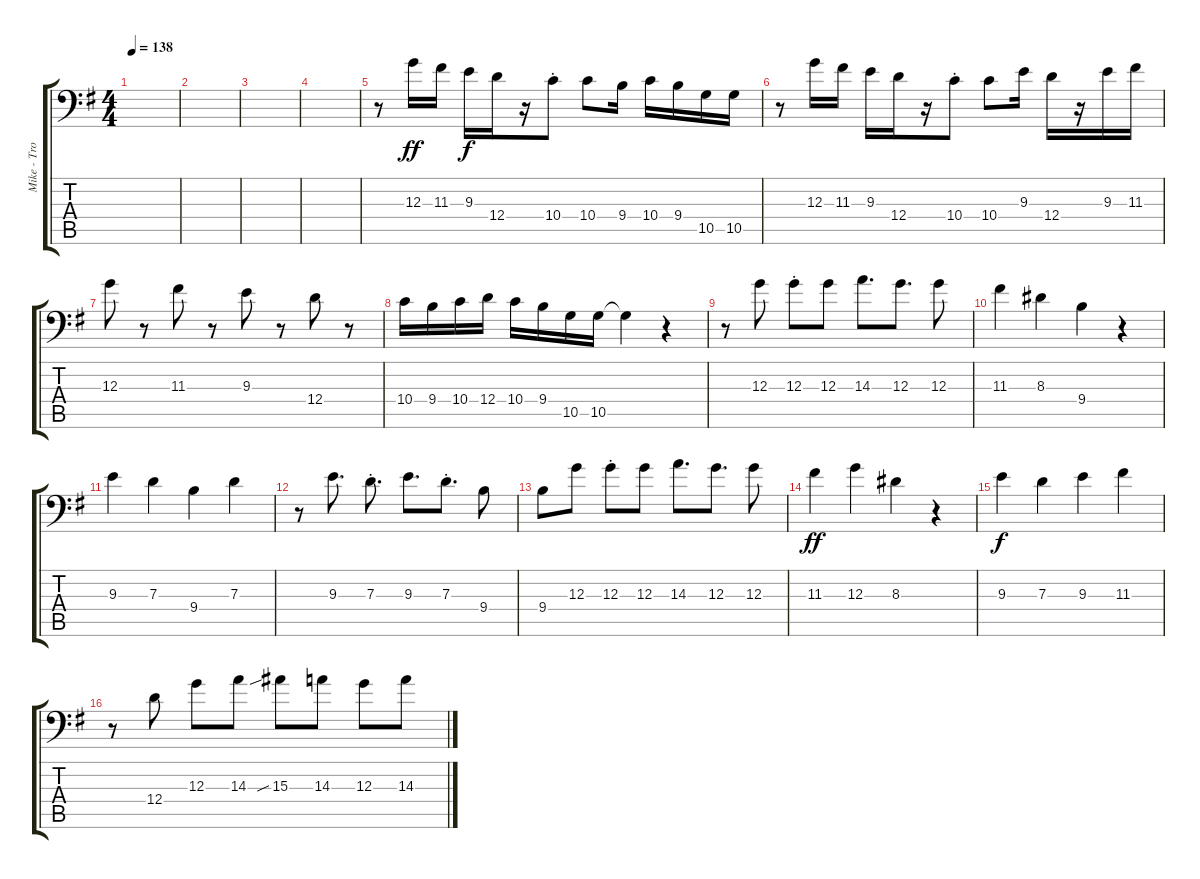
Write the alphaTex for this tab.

\track ("Mike - Trombone" "Mike - Tro") {instrument trombone}
\staff {score tabs}
\tuning (E4 B3 G3 D3 A2 A1) {hide}
\ts (4 4)
\tempo 138
\clef f4
\ks g
|
|
|
|
r.8 12.3.16{dy ff} 11.3.16 9.3.16{dy f} 12.4.16 r.16 10.4{st}.8 10.4.8 9.4.16 10.4.16 9.4.16 10.5.16 10.5.16 |
r.8 12.3.16 11.3.16 9.3.16 12.4.16 r.16 10.4{st}.8 10.4.8 9.3.16 12.4.16 r.16 9.3.16 11.3.16 |
12.3.8 r.8 11.3.8 r.8 9.3.8 r.8 12.4.8 r.8 |
10.4.16 9.4.16 10.4.16 12.4.16 10.4.16 9.4.16 10.5.16 10.5.16 10.5{t}.4 r.4 |
r.8 12.3.8 12.3{st}.8 12.3.8 14.3.8{d} 12.3.8{d} 12.3.8 |
11.3.4 8.3.4 9.4.4 r.4 |
9.3.4 7.3.4 9.4.4 7.3.4 |
r.8 9.3.8{d} 7.3{st}.8{d} 9.3.8{d} 7.3{st}.8{d} 9.4.8 |
9.4.8 12.3.8 12.3{st}.8 12.3.8 14.3.8{d} 12.3.8{d} 12.3.8 |
11.3.4{dy ff} 12.3.4 8.3.4 r.4 |
9.3.4{dy f} 7.3.4 9.3.4 11.3.4 |
r.8 12.4.8 12.3.8 14.3.8 15.3{sib}.8 14.3.8 12.3.8 14.3.8
